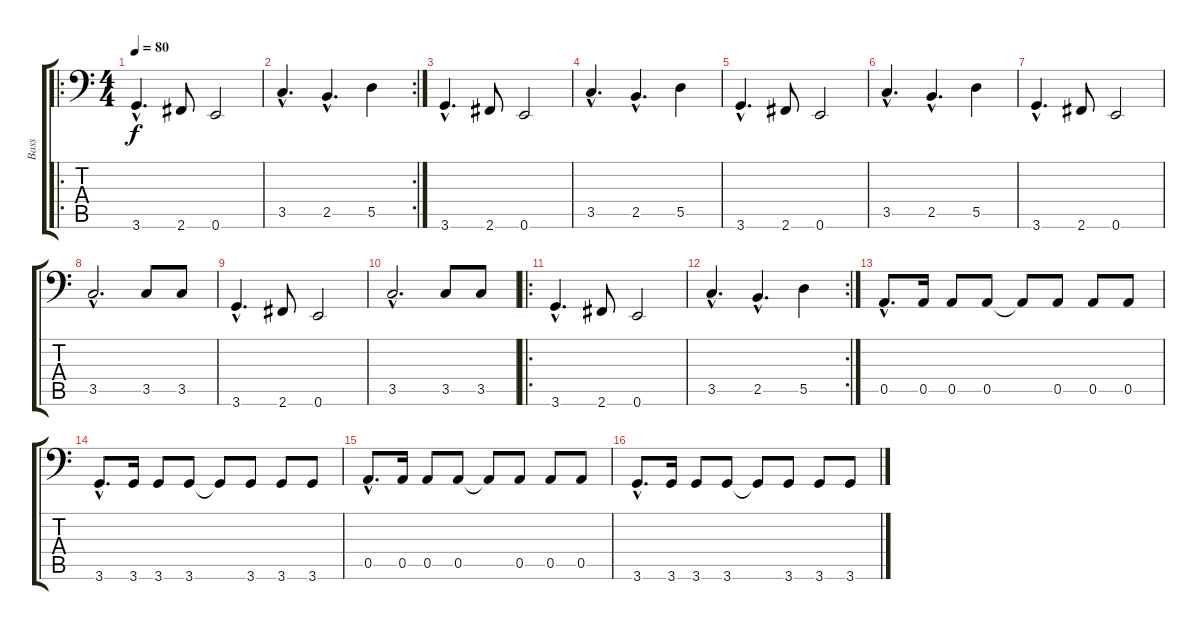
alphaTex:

\track ("Bass" "Bass") {instrument electricbasspick}
\staff {score tabs}
\tuning (E3 B2 G2 D2 A1 E1) {hide}
\ro
\ts (4 4)
\tempo 80
\clef f4
\ks c
3.6{hac}.4{d dy f instrument electricbasspick} 2.6.8 0.6.2 |
\rc 2
3.5{hac}.4{d} 2.5{hac}.4{d} 5.5.4 |
3.6{hac}.4{d} 2.6.8 0.6.2 |
3.5{hac}.4{d} 2.5{hac}.4{d} 5.5.4 |
3.6{hac}.4{d} 2.6.8 0.6.2 |
3.5{hac}.4{d} 2.5{hac}.4{d} 5.5.4 |
3.6{hac}.4{d} 2.6.8 0.6.2 |
3.5{hac}.2{d} 3.5.8 3.5.8 |
3.6{hac}.4{d} 2.6.8 0.6.2 |
3.5{hac}.2{d} 3.5.8 3.5.8 |
\ro
3.6{hac}.4{d} 2.6.8 0.6.2 |
\rc 2
3.5{hac}.4{d} 2.5{hac}.4{d} 5.5.4 |
0.5{hac}.8{d} 0.5.16 0.5.8 0.5.8 0.5{t}.8 0.5.8 0.5.8 0.5.8 |
3.6{hac}.8{d} 3.6.16 3.6.8 3.6.8 3.6{t}.8 3.6.8 3.6.8 3.6.8 |
0.5{hac}.8{d} 0.5.16 0.5.8 0.5.8 0.5{t}.8 0.5.8 0.5.8 0.5.8 |
3.6{hac}.8{d} 3.6.16 3.6.8 3.6.8 3.6{t}.8 3.6.8 3.6.8 3.6.8
